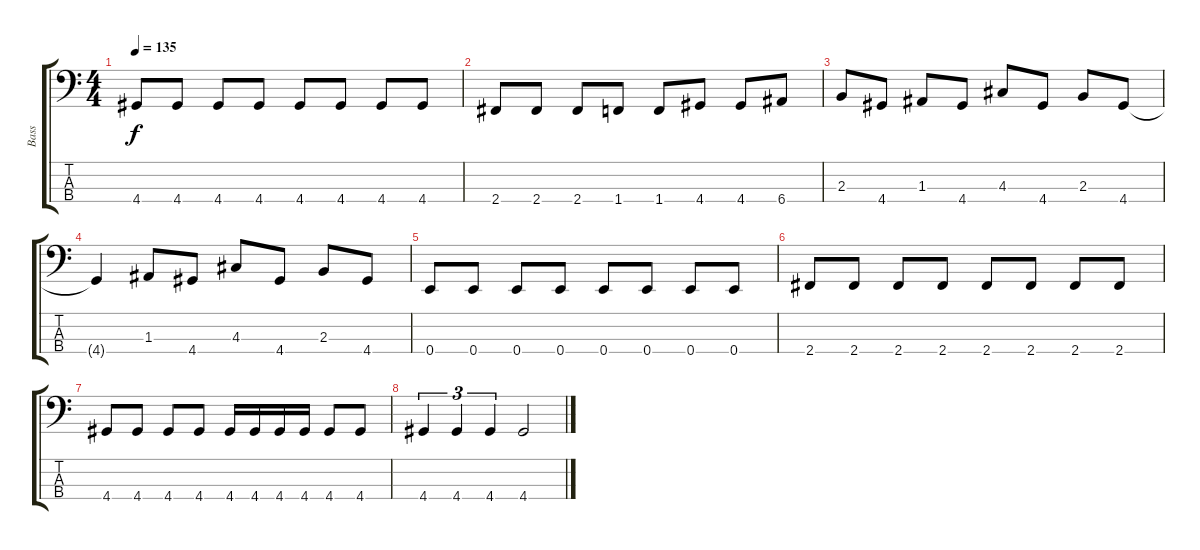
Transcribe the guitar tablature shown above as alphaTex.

\track ("Bass" "Bass") {instrument electricbasspick}
\staff {score tabs}
\tuning (G2 D2 A1 E1) {hide}
\ts (4 4)
\tempo 135
\clef f4
\ks c
4.4.8{dy f} 4.4.8 4.4.8 4.4.8 4.4.8 4.4.8 4.4.8 4.4.8 |
2.4.8 2.4.8 2.4.8 1.4.8 1.4.8 4.4.8 4.4.8 6.4.8 |
2.3.8 4.4.8 1.3.8 4.4.8 4.3.8 4.4.8 2.3.8 4.4.8 |
4.4{t}.4 1.3.8 4.4.8 4.3.8 4.4.8 2.3.8 4.4.8 |
0.4.8 0.4.8 0.4.8 0.4.8 0.4.8 0.4.8 0.4.8 0.4.8 |
2.4.8 2.4.8 2.4.8 2.4.8 2.4.8 2.4.8 2.4.8 2.4.8 |
4.4.8 4.4.8 4.4.8 4.4.8 4.4.16 4.4.16 4.4.16 4.4.16 4.4.8 4.4.8 |
4.4.4{tu (3 2)} 4.4.4{tu (3 2)} 4.4.4{tu (3 2)} 4.4.2
